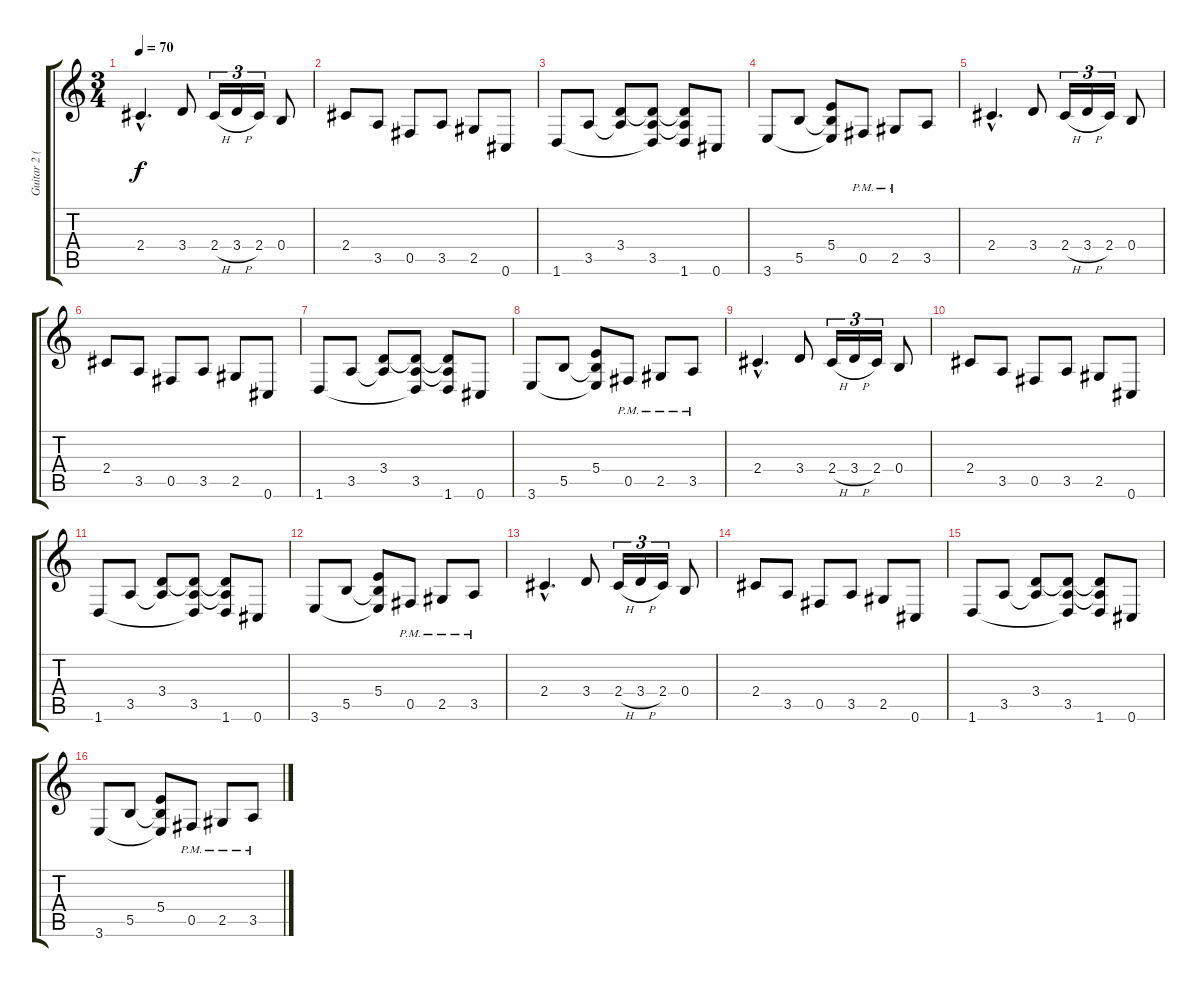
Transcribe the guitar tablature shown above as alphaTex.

\track ("Guitar 2 (Distortion)" "Guitar 2 (") {instrument distortionguitar}
\staff {score tabs}
\tuning (Db4 Ab3 E3 B2 Gb2 Db2) {hide}
\ts (3 4)
\tempo 70
\clef g2
\ks c
2.4{hac}.4{d dy f} 3.4.8 2.4{h}.16{tu (3 2)} 3.4{h}.16{tu (3 2)} 2.4.16{tu (3 2)} 0.4.8 |
2.4.8 3.5.8 0.5.8 3.5.8 2.5.8 0.6.8 |
1.6.8 3.5.8 (3.4 3.5{t}).8 (3.4{t} 3.5 1.6{t}).8 (3.4{t} 3.5{t} 1.6).8 0.6.8 |
3.6.8 5.5.8 (5.4 5.5{t} 3.6{t}).8 0.5{pm}.8 2.5{pm}.8 3.5.8 |
2.4{hac}.4{d} 3.4.8 2.4{h}.16{tu (3 2)} 3.4{h}.16{tu (3 2)} 2.4.16{tu (3 2)} 0.4.8 |
2.4.8 3.5.8 0.5.8 3.5.8 2.5.8 0.6.8 |
1.6.8 3.5.8 (3.4 3.5{t}).8 (3.4{t} 3.5 1.6{t}).8 (3.4{t} 3.5{t} 1.6).8 0.6.8 |
3.6.8 5.5.8 (5.4 5.5{t} 3.6{t}).8 0.5{pm}.8 2.5{pm}.8 3.5{pm}.8 |
2.4{hac}.4{d} 3.4.8 2.4{h}.16{tu (3 2)} 3.4{h}.16{tu (3 2)} 2.4.16{tu (3 2)} 0.4.8 |
2.4.8 3.5.8 0.5.8 3.5.8 2.5.8 0.6.8 |
1.6.8 3.5.8 (3.4 3.5{t}).8 (3.4{t} 3.5 1.6{t}).8 (3.4{t} 3.5{t} 1.6).8 0.6.8 |
3.6.8 5.5.8 (5.4 5.5{t} 3.6{t}).8 0.5{pm}.8 2.5{pm}.8 3.5{pm}.8 |
2.4{hac}.4{d} 3.4.8 2.4{h}.16{tu (3 2)} 3.4{h}.16{tu (3 2)} 2.4.16{tu (3 2)} 0.4.8 |
2.4.8 3.5.8 0.5.8 3.5.8 2.5.8 0.6.8 |
1.6.8 3.5.8 (3.4 3.5{t}).8 (3.4{t} 3.5 1.6{t}).8 (3.4{t} 3.5{t} 1.6).8 0.6.8 |
3.6.8 5.5.8 (5.4 5.5{t} 3.6{t}).8 0.5{pm}.8 2.5{pm}.8 3.5{pm}.8
